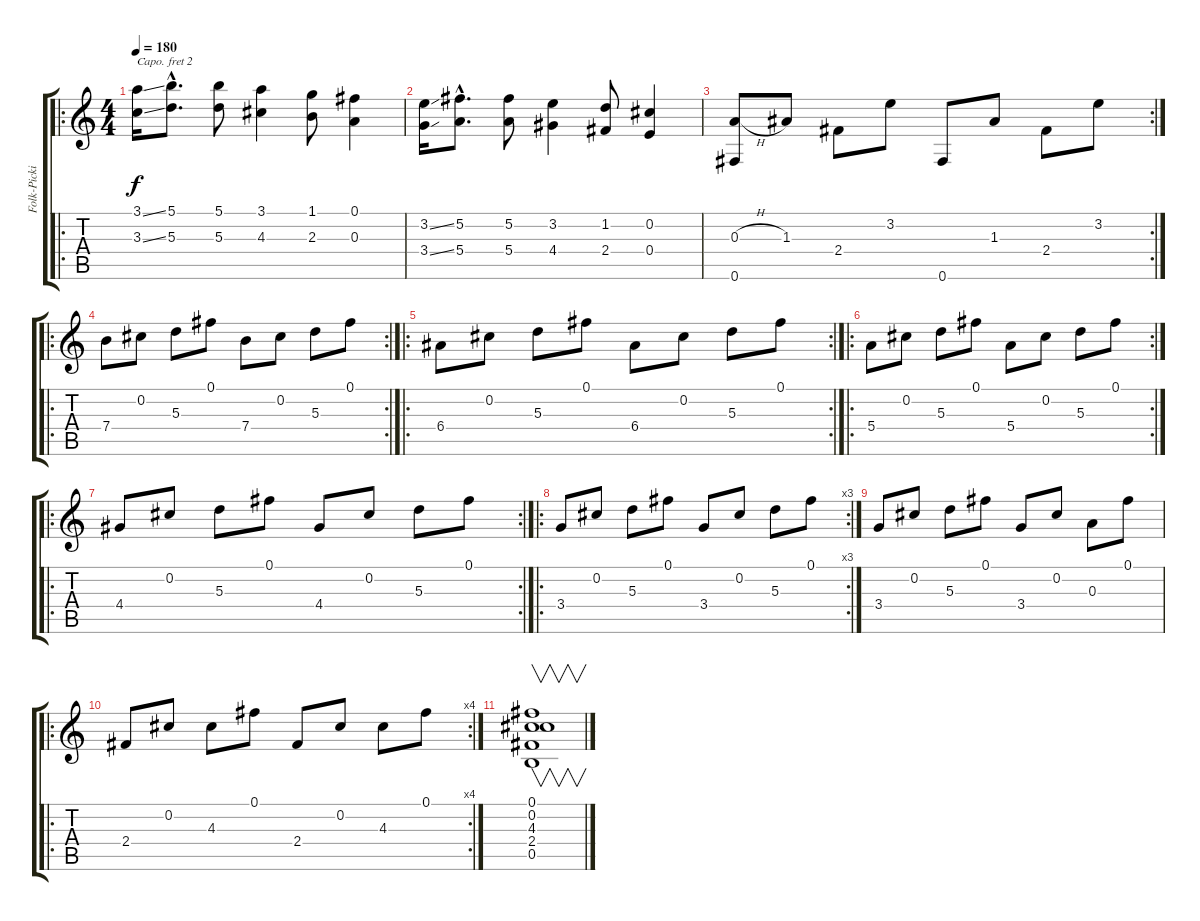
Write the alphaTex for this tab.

\track ("Folk-Picking Guitar" "Folk-Picki") {instrument acousticguitarsteel}
\staff {score tabs}
\capo 2
\tuning (E4 B3 G3 D3 A2 E2) {hide}
\ro
\ts (4 4)
\tempo 180
\clef g2
\ks c
(3.1{ss} 3.3{ss}).16{dy f} (5.1{hac} 5.3{hac}).8{d} (5.1 5.3).8 (3.1 4.3).4 (1.1 2.3).8 (0.1 0.3).4 |
(3.2{ss} 3.4{ss}).16 (5.2{hac} 5.4{hac}).8{d} (5.2 5.4).8 (3.2 4.4).4 (1.2 2.4).8 (0.2 0.4).4 |
\rc 2
(0.3{h} 0.6).8 1.3.8 2.4.8 3.2.8 0.6.8 1.3.8 2.4.8 3.2.8 |
\ro
\rc 2
7.4.8 0.2.8 5.3.8 0.1.8 7.4.8 0.2.8 5.3.8 0.1.8 |
\ro
\rc 2
6.4.8 0.2.8 5.3.8 0.1.8 6.4.8 0.2.8 5.3.8 0.1.8 |
\ro
\rc 2
5.4.8 0.2.8 5.3.8 0.1.8 5.4.8 0.2.8 5.3.8 0.1.8 |
\ro
\rc 2
4.4.8 0.2.8 5.3.8 0.1.8 4.4.8 0.2.8 5.3.8 0.1.8 |
\ro
\rc 3
3.4.8 0.2.8 5.3.8 0.1.8 3.4.8 0.2.8 5.3.8 0.1.8 |
3.4.8 0.2.8 5.3.8 0.1.8 3.4.8 0.2.8 0.3.8 0.1.8 |
\ro
\rc 4
2.4.8 0.2.8 4.3.8 0.1.8 2.4.8 0.2.8 4.3.8 0.1.8 |
(0.1 0.2 4.3 2.4 0.5).1{v}
